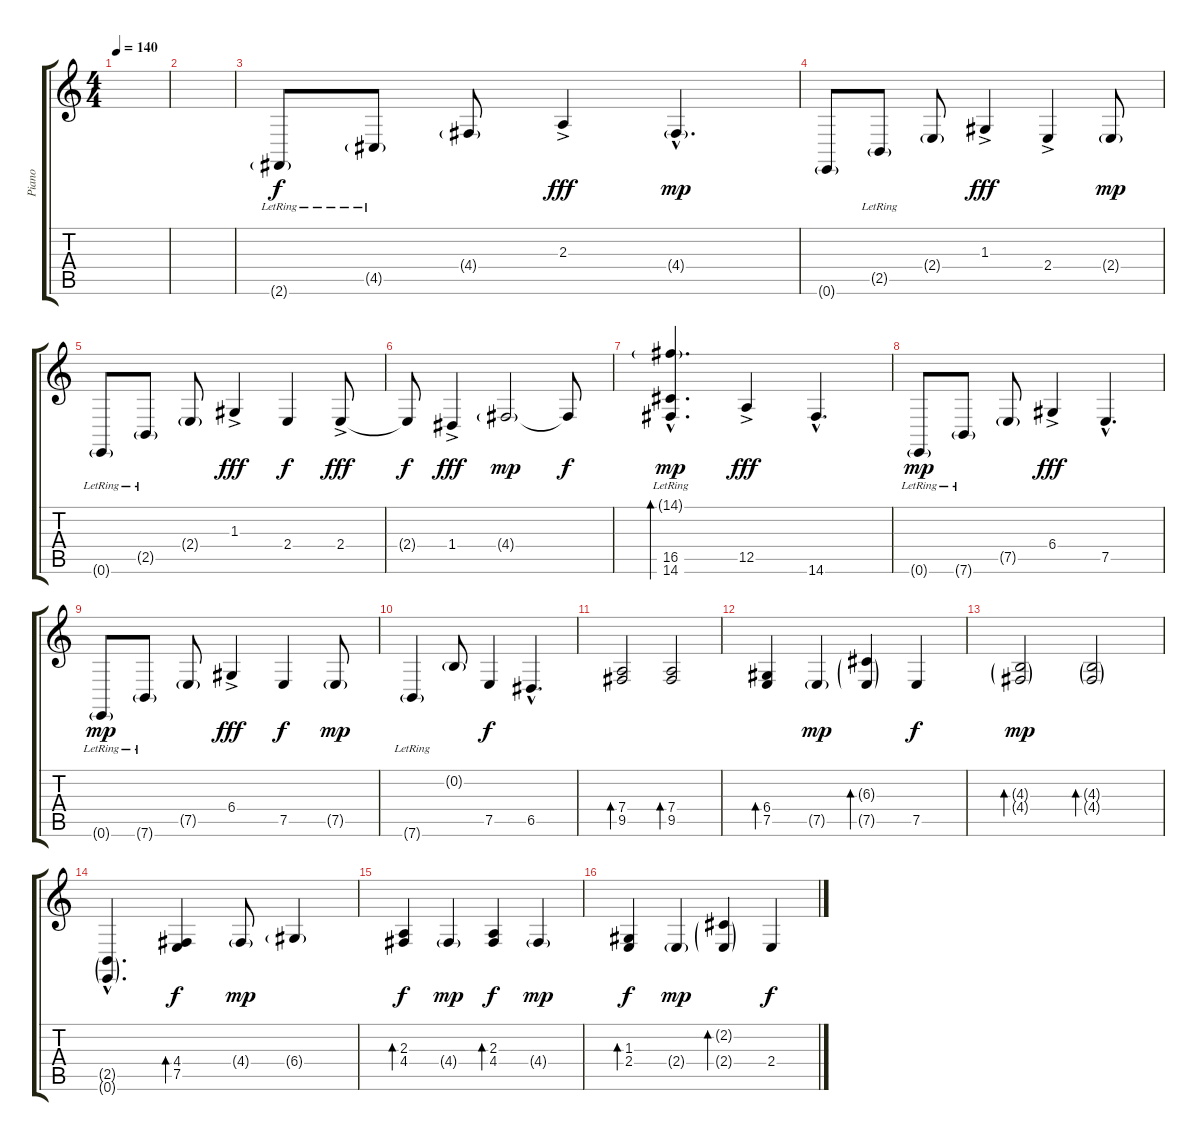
\track ("Piano" "Piano") {instrument brightacousticpiano}
\staff {score tabs}
\tuning (E4 B3 G3 D3 A2 E2) {hide}
\ts (4 4)
\tempo 140
\clef g2
\ks c
|
|
2.6{g lr}.8 4.5{g lr}.8 4.4{g}.8 2.3{ac}.4{dy fff} 4.4{g hac}.4{d dy mp} |
0.6{g}.8 2.5{g lr}.8 2.4{g}.8 1.3{ac}.4{dy fff} 2.4{ac}.4 2.4{g}.8{dy mp} |
0.6{g lr}.8 2.5{g lr}.8 2.4{g}.8 1.3{ac}.4{dy fff} 2.4.4{dy f} 2.4{ac}.8{dy fff} |
2.4{t}.8{dy f} 1.4{ac}.4{dy fff} 4.4{g}.2{dy mp} 4.4{t}.8{dy f} |
(14.1{g hac lr} 16.5{hac lr} 14.6{hac lr}).4{d bd 480 dy mp} 12.5{ac}.4{dy fff} 14.6{hac}.4{d} |
0.6{g lr}.8{dy mp} 7.6{g lr}.8 7.5{g}.8 6.4{ac}.4{dy fff} 7.5{hac}.4{d} |
0.6{g lr}.8{dy mp} 7.6{g lr}.8 7.5{g}.8 6.4{ac}.4{dy fff} 7.5.4{dy f} 7.5{g}.8{dy mp} |
7.6{g lr}.4{volume 11} 0.2{g}.8 7.5.4{dy f} 6.5{hac}.4{d} |
(7.4 9.5).2{bd 120} (7.4 9.5).2{bd 120} |
(6.4 7.5).4{bd 120} 7.5{g}.4{dy mp} (6.3{g} 7.5{g}).4{bd 120} 7.5.4{dy f} |
(4.3{g} 4.4{g}).2{bd 120 dy mp} (4.3{g} 4.4{g}).2{bd 120} |
(2.5{g hac} 0.6{g hac}).4{d} (4.4 7.5).4{bd 240 dy f} 4.4{g}.8{dy mp} 6.4{g}.4 |
(2.3 4.4).4{bd 240 dy f} 4.4{g}.4{dy mp} (2.3 4.4).4{bd 240 dy f} 4.4{g}.4{dy mp} |
(1.3 2.4).4{bd 120 dy f} 2.4{g}.4{dy mp} (2.2{g} 2.4{g}).4{bd 120} 2.4.4{dy f}
